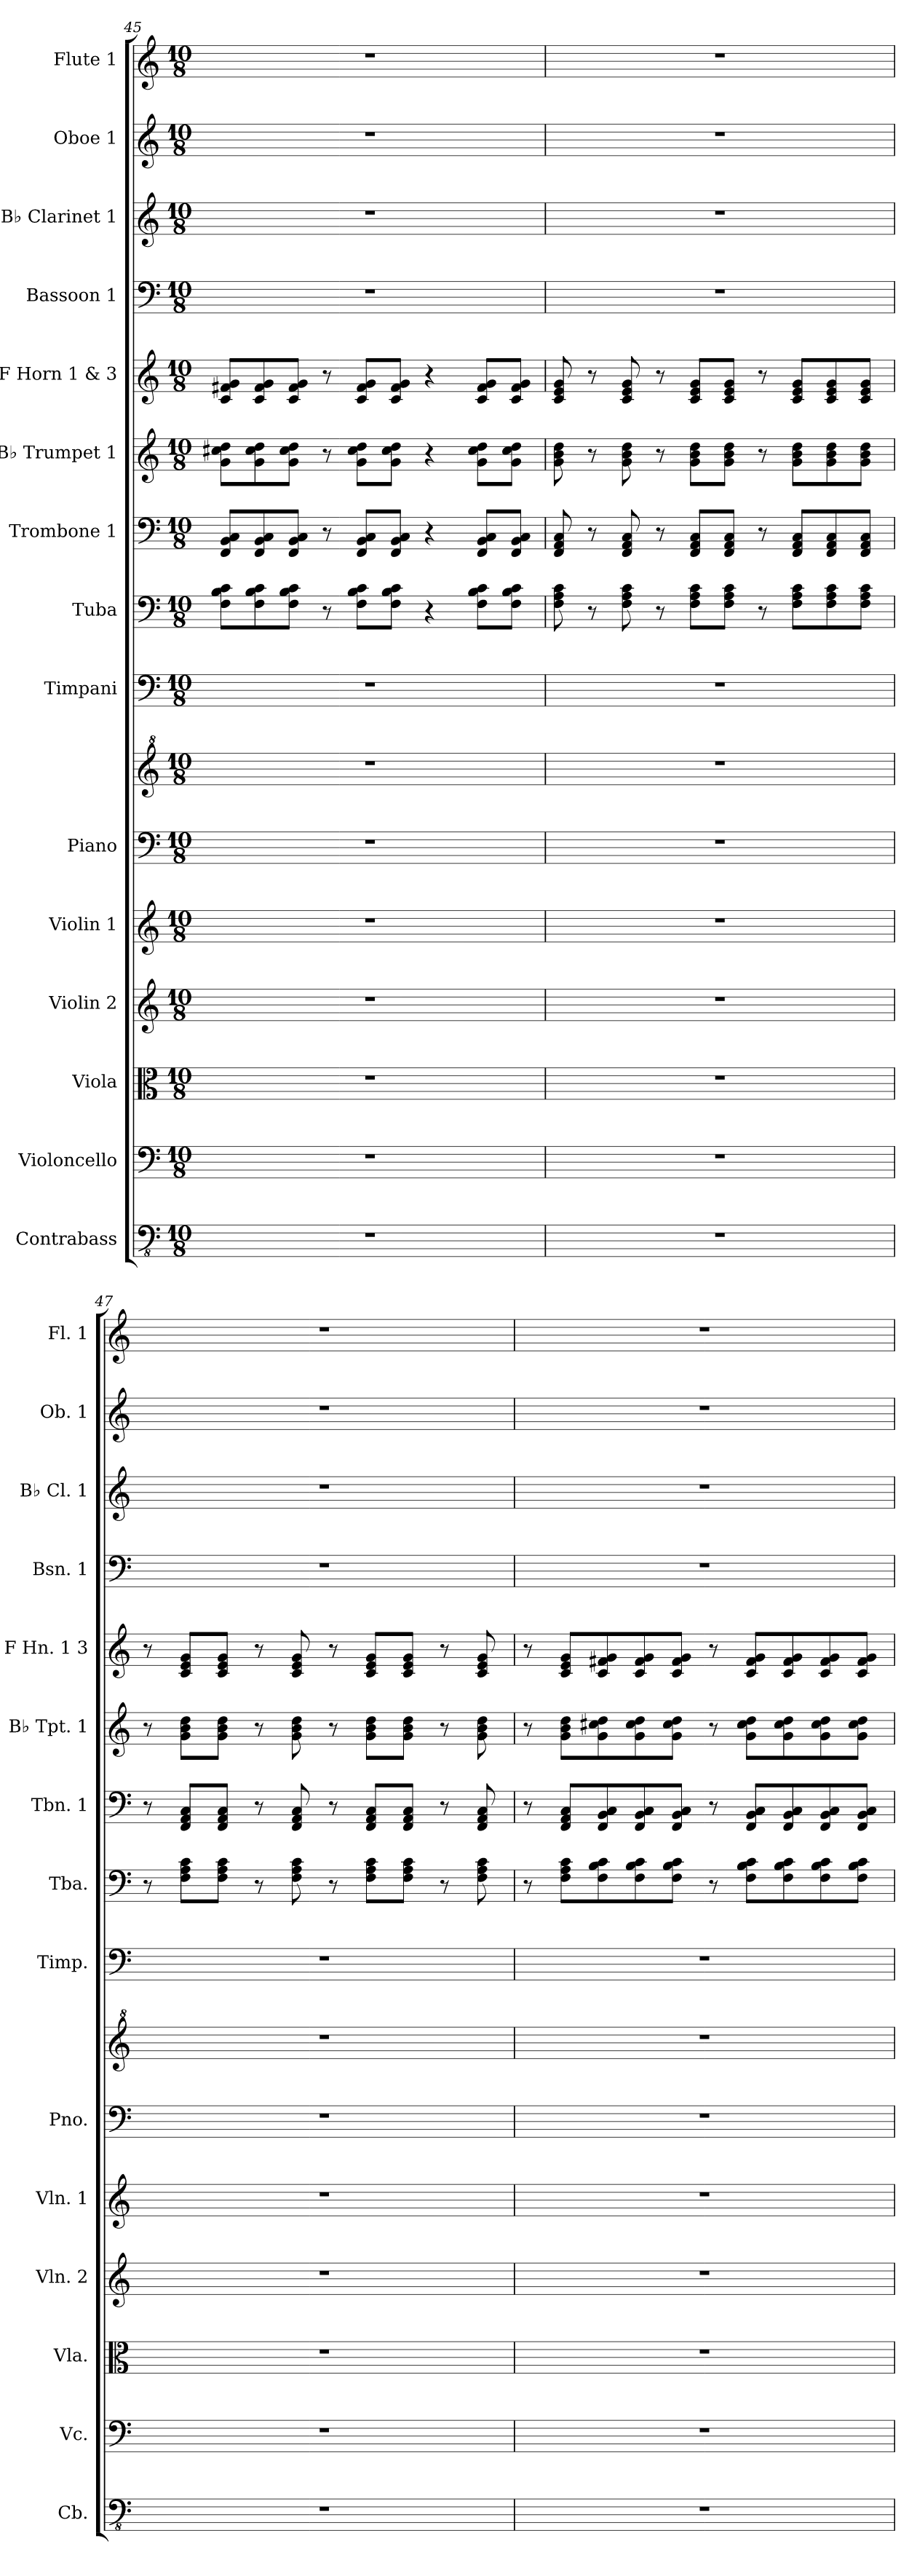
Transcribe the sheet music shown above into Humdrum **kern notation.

**kern	**kern	**kern	**kern	**kern	**kern	**kern	**kern	**kern	**kern	**kern	**kern	**kern	**kern	**kern	**kern
*part15	*part14	*part13	*part12	*part11	*part10	*part10	*part9	*part8	*part7	*part6	*part5	*part4	*part3	*part2	*part1
*staff16	*staff15	*staff14	*staff13	*staff12	*staff11	*staff10	*staff9	*staff8	*staff7	*staff6	*staff5	*staff4	*staff3	*staff2	*staff1
*I"Contrabass	*I"Violoncello	*I"Viola	*I"Violin 2	*I"Violin 1	*I"Piano	*	*I"Timpani	*I"Tuba	*I"Trombone 1	*I"B♭ Trumpet 1	*I"F Horn 1 &amp; 3	*I"Bassoon 1	*I"B♭ Clarinet 1	*I"Oboe 1	*I"Flute 1
*I'Cb.	*I'Vc.	*I'Vla.	*I'Vln. 2	*I'Vln. 1	*I'Pno.	*	*I'Timp.	*I'Tba.	*I'Tbn. 1	*I'B♭ Tpt. 1	*I'F Hn. 1 3	*I'Bsn. 1	*I'B♭ Cl. 1	*I'Ob. 1	*I'Fl. 1
*clefFv4	*clefF4	*clefC3	*clefG2	*clefG2	*clefF4	*clefG^2	*clefF4	*clefF4	*clefF4	*clefG2	*clefG2	*clefF4	*clefG2	*clefG2	*clefG2
*ITrd7c12	*	*	*	*	*	*	*	*	*	*ITrd1c2	*ITrd4c7	*	*ITrd1c2	*	*
*k[]	*k[]	*k[]	*k[]	*k[]	*k[]	*k[]	*k[]	*k[]	*k[]	*k[b-e-]	*k[b-]	*k[]	*k[b-e-]	*k[]	*k[]
*M10/8	*M10/8	*M10/8	*M10/8	*M10/8	*M10/8	*M10/8	*M10/8	*M10/8	*M10/8	*M10/8	*M10/8	*M10/8	*M10/8	*M10/8	*M10/8
=45	=45	=45	=45	=45	=45	=45	=45	=45	=45	=45	=45	=45	=45	=45	=45
4%5r	4%5r	4%5r	4%5r	4%5r	4%5r	4%5r	4%5r	8F\ 8B\ 8c\L	8FF/ 8BB/ 8C/L	8f\ 8bn\ 8cc\L	8F/ 8Bn/ 8c/L	4%5r	4%5r	4%5r	4%5r
.	.	.	.	.	.	.	.	8F\ 8B\ 8c\	8FF/ 8BB/ 8C/	8f\ 8b\ 8cc\	8F/ 8B/ 8c/	.	.	.	.
.	.	.	.	.	.	.	.	8F\ 8B\ 8c\J	8FF/ 8BB/ 8C/J	8f\ 8b\ 8cc\J	8F/ 8B/ 8c/J	.	.	.	.
.	.	.	.	.	.	.	.	8r	8r	8r	8r	.	.	.	.
.	.	.	.	.	.	.	.	8F\ 8B\ 8c\L	8FF/ 8BB/ 8C/L	8f\ 8b\ 8cc\L	8F/ 8B/ 8c/L	.	.	.	.
.	.	.	.	.	.	.	.	8F\ 8B\ 8c\J	8FF/ 8BB/ 8C/J	8f\ 8b\ 8cc\J	8F/ 8B/ 8c/J	.	.	.	.
.	.	.	.	.	.	.	.	4r	4r	4r	4r	.	.	.	.
.	.	.	.	.	.	.	.	8F\ 8B\ 8c\L	8FF/ 8BB/ 8C/L	8f\ 8b\ 8cc\L	8F/ 8B/ 8c/L	.	.	.	.
.	.	.	.	.	.	.	.	8F\ 8B\ 8c\J	8FF/ 8BB/ 8C/J	8f\ 8b\ 8cc\J	8F/ 8B/ 8c/J	.	.	.	.
=46	=46	=46	=46	=46	=46	=46	=46	=46	=46	=46	=46	=46	=46	=46	=46
4%5r	4%5r	4%5r	4%5r	4%5r	4%5r	4%5r	4%5r	8F\ 8A\ 8c\	8FF/ 8AA/ 8C/	8f\ 8a\ 8cc\	8F/ 8A/ 8c/	4%5r	4%5r	4%5r	4%5r
.	.	.	.	.	.	.	.	8r	8r	8r	8r	.	.	.	.
.	.	.	.	.	.	.	.	8F\ 8A\ 8c\	8FF/ 8AA/ 8C/	8f\ 8a\ 8cc\	8F/ 8A/ 8c/	.	.	.	.
.	.	.	.	.	.	.	.	8r	8r	8r	8r	.	.	.	.
.	.	.	.	.	.	.	.	8F\ 8A\ 8c\L	8FF/ 8AA/ 8C/L	8f\ 8a\ 8cc\L	8F/ 8A/ 8c/L	.	.	.	.
.	.	.	.	.	.	.	.	8F\ 8A\ 8c\J	8FF/ 8AA/ 8C/J	8f\ 8a\ 8cc\J	8F/ 8A/ 8c/J	.	.	.	.
.	.	.	.	.	.	.	.	8r	8r	8r	8r	.	.	.	.
.	.	.	.	.	.	.	.	8F\ 8A\ 8c\L	8FF/ 8AA/ 8C/L	8f\ 8a\ 8cc\L	8F/ 8A/ 8c/L	.	.	.	.
.	.	.	.	.	.	.	.	8F\ 8A\ 8c\	8FF/ 8AA/ 8C/	8f\ 8a\ 8cc\	8F/ 8A/ 8c/	.	.	.	.
.	.	.	.	.	.	.	.	8F\ 8A\ 8c\J	8FF/ 8AA/ 8C/J	8f\ 8a\ 8cc\J	8F/ 8A/ 8c/J	.	.	.	.
=47	=47	=47	=47	=47	=47	=47	=47	=47	=47	=47	=47	=47	=47	=47	=47
4%5r	4%5r	4%5r	4%5r	4%5r	4%5r	4%5r	4%5r	8r	8r	8r	8r	4%5r	4%5r	4%5r	4%5r
.	.	.	.	.	.	.	.	8F\ 8A\ 8c\L	8FF/ 8AA/ 8C/L	8f\ 8a\ 8cc\L	8F/ 8A/ 8c/L	.	.	.	.
.	.	.	.	.	.	.	.	8F\ 8A\ 8c\J	8FF/ 8AA/ 8C/J	8f\ 8a\ 8cc\J	8F/ 8A/ 8c/J	.	.	.	.
.	.	.	.	.	.	.	.	8r	8r	8r	8r	.	.	.	.
.	.	.	.	.	.	.	.	8F\ 8A\ 8c\	8FF/ 8AA/ 8C/	8f\ 8a\ 8cc\	8F/ 8A/ 8c/	.	.	.	.
.	.	.	.	.	.	.	.	8r	8r	8r	8r	.	.	.	.
.	.	.	.	.	.	.	.	8F\ 8A\ 8c\L	8FF/ 8AA/ 8C/L	8f\ 8a\ 8cc\L	8F/ 8A/ 8c/L	.	.	.	.
.	.	.	.	.	.	.	.	8F\ 8A\ 8c\J	8FF/ 8AA/ 8C/J	8f\ 8a\ 8cc\J	8F/ 8A/ 8c/J	.	.	.	.
.	.	.	.	.	.	.	.	8r	8r	8r	8r	.	.	.	.
.	.	.	.	.	.	.	.	8F\ 8A\ 8c\	8FF/ 8AA/ 8C/	8f\ 8a\ 8cc\	8F/ 8A/ 8c/	.	.	.	.
!!LO:PB:g=z
=48	=48	=48	=48	=48	=48	=48	=48	=48	=48	=48	=48	=48	=48	=48	=48
4%5r	4%5r	4%5r	4%5r	4%5r	4%5r	4%5r	4%5r	8r	8r	8r	8r	4%5r	4%5r	4%5r	4%5r
.	.	.	.	.	.	.	.	8F\ 8A\ 8c\L	8FF/ 8AA/ 8C/L	8f\ 8a\ 8cc\L	8F/ 8A/ 8c/L	.	.	.	.
.	.	.	.	.	.	.	.	8F\ 8B\ 8c\	8FF/ 8BB/ 8C/	8f\ 8bn\ 8cc\	8F/ 8Bn/ 8c/	.	.	.	.
.	.	.	.	.	.	.	.	8F\ 8B\ 8c\	8FF/ 8BB/ 8C/	8f\ 8b\ 8cc\	8F/ 8B/ 8c/	.	.	.	.
.	.	.	.	.	.	.	.	8F\ 8B\ 8c\J	8FF/ 8BB/ 8C/J	8f\ 8b\ 8cc\J	8F/ 8B/ 8c/J	.	.	.	.
.	.	.	.	.	.	.	.	8r	8r	8r	8r	.	.	.	.
.	.	.	.	.	.	.	.	8F\ 8B\ 8c\L	8FF/ 8BB/ 8C/L	8f\ 8b\ 8cc\L	8F/ 8B/ 8c/L	.	.	.	.
.	.	.	.	.	.	.	.	8F\ 8B\ 8c\	8FF/ 8BB/ 8C/	8f\ 8b\ 8cc\	8F/ 8B/ 8c/	.	.	.	.
.	.	.	.	.	.	.	.	8F\ 8B\ 8c\	8FF/ 8BB/ 8C/	8f\ 8b\ 8cc\	8F/ 8B/ 8c/	.	.	.	.
.	.	.	.	.	.	.	.	8F\ 8B\ 8c\J	8FF/ 8BB/ 8C/J	8f\ 8b\ 8cc\J	8F/ 8B/ 8c/J	.	.	.	.
=	=	=	=	=	=	=	=	=	=	=	=	=	=	=	=
*-	*-	*-	*-	*-	*-	*-	*-	*-	*-	*-	*-	*-	*-	*-	*-
